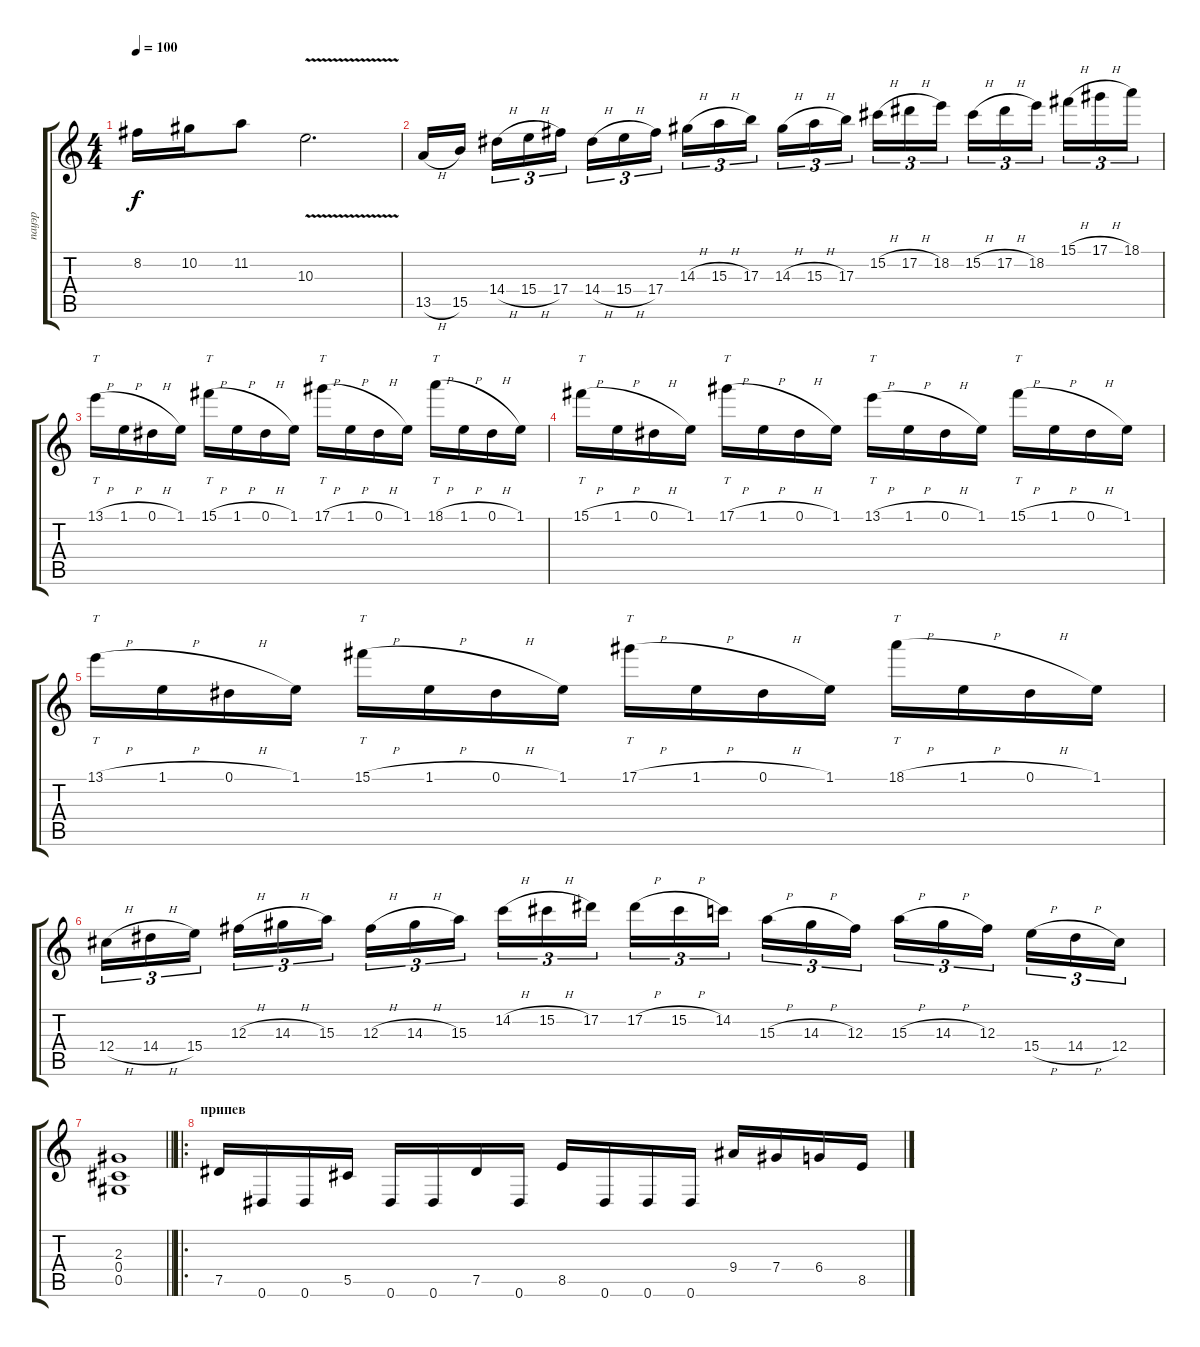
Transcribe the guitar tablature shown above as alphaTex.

\track ("пауэр" "пауэр") {instrument distortionguitar}
\staff {score tabs}
\tuning (Eb4 Bb3 Gb3 Db3 Ab2 Eb2) {hide}
\ts (4 4)
\tempo 100
\clef g2
\ks c
8.2.16{dy f} 10.2.16 11.2.8 10.3{v}.2{d} |
13.5{h}.16 15.5.16{beam splitsecondary} 14.4{h}.16{tu (3 2)} 15.4{h}.16{tu (3 2)} 17.4.16{tu (3 2)} 14.4{h}.16{tu (3 2)} 15.4{h}.16{tu (3 2)} 17.4.16{tu (3 2) beam splitsecondary} 14.3{h}.16{tu (3 2)} 15.3{h}.16{tu (3 2)} 17.3.16{tu (3 2)} 14.3{h}.16{tu (3 2)} 15.3{h}.16{tu (3 2)} 17.3.16{tu (3 2) beam splitsecondary} 15.2{h}.16{tu (3 2)} 17.2{h}.16{tu (3 2)} 18.2.16{tu (3 2)} 15.2{h}.16{tu (3 2)} 17.2{h}.16{tu (3 2)} 18.2.16{tu (3 2) beam splitsecondary} 15.1{h}.16{tu (3 2)} 17.1{h}.16{tu (3 2)} 18.1.16{tu (3 2)} |
13.1{h}.16{tt} 1.1{h}.16 0.1{h}.16 1.1.16 15.1{h}.16{tt} 1.1{h}.16 0.1{h}.16 1.1.16 17.1{h}.16{tt} 1.1{h}.16 0.1{h}.16 1.1.16 18.1{h}.16{tt} 1.1{h}.16 0.1{h}.16 1.1.16 |
15.1{h}.16{tt} 1.1{h}.16 0.1{h}.16 1.1.16 17.1{h}.16{tt} 1.1{h}.16 0.1{h}.16 1.1.16 13.1{h}.16{tt} 1.1{h}.16 0.1{h}.16 1.1.16 15.1{h}.16{tt} 1.1{h}.16 0.1{h}.16 1.1.16 |
13.1{h}.16{tt} 1.1{h}.16 0.1{h}.16 1.1.16 15.1{h}.16{tt} 1.1{h}.16 0.1{h}.16 1.1.16 17.1{h}.16{tt} 1.1{h}.16 0.1{h}.16 1.1.16 18.1{h}.16{tt} 1.1{h}.16 0.1{h}.16 1.1.16 |
12.4{h}.16{tu (3 2)} 14.4{h}.16{tu (3 2)} 15.4.16{tu (3 2) beam splitsecondary} 12.3{h}.16{tu (3 2)} 14.3{h}.16{tu (3 2)} 15.3.16{tu (3 2)} 12.3{h}.16{tu (3 2)} 14.3{h}.16{tu (3 2)} 15.3.16{tu (3 2) beam splitsecondary} 14.2{h}.16{tu (3 2)} 15.2{h}.16{tu (3 2)} 17.2.16{tu (3 2)} 17.2{h}.16{tu (3 2)} 15.2{h}.16{tu (3 2)} 14.2.16{tu (3 2) beam splitsecondary} 15.3{h}.16{tu (3 2)} 14.3{h}.16{tu (3 2)} 12.3.16{tu (3 2)} 15.3{h}.16{tu (3 2)} 14.3{h}.16{tu (3 2)} 12.3.16{tu (3 2) beam splitsecondary} 15.4{h}.16{tu (3 2)} 14.4{h}.16{tu (3 2)} 12.4.16{tu (3 2)} |
\barLineRight lightlight
(2.3 0.4 0.5).1 |
\ro
\section ("" "припев")
7.5.16 0.6.16 0.6.16 5.5.16 0.6.16 0.6.16 7.5.16 0.6.16 8.5.16 0.6.16 0.6.16 0.6.16 9.4.16 7.4.16 6.4.16 8.5.16
